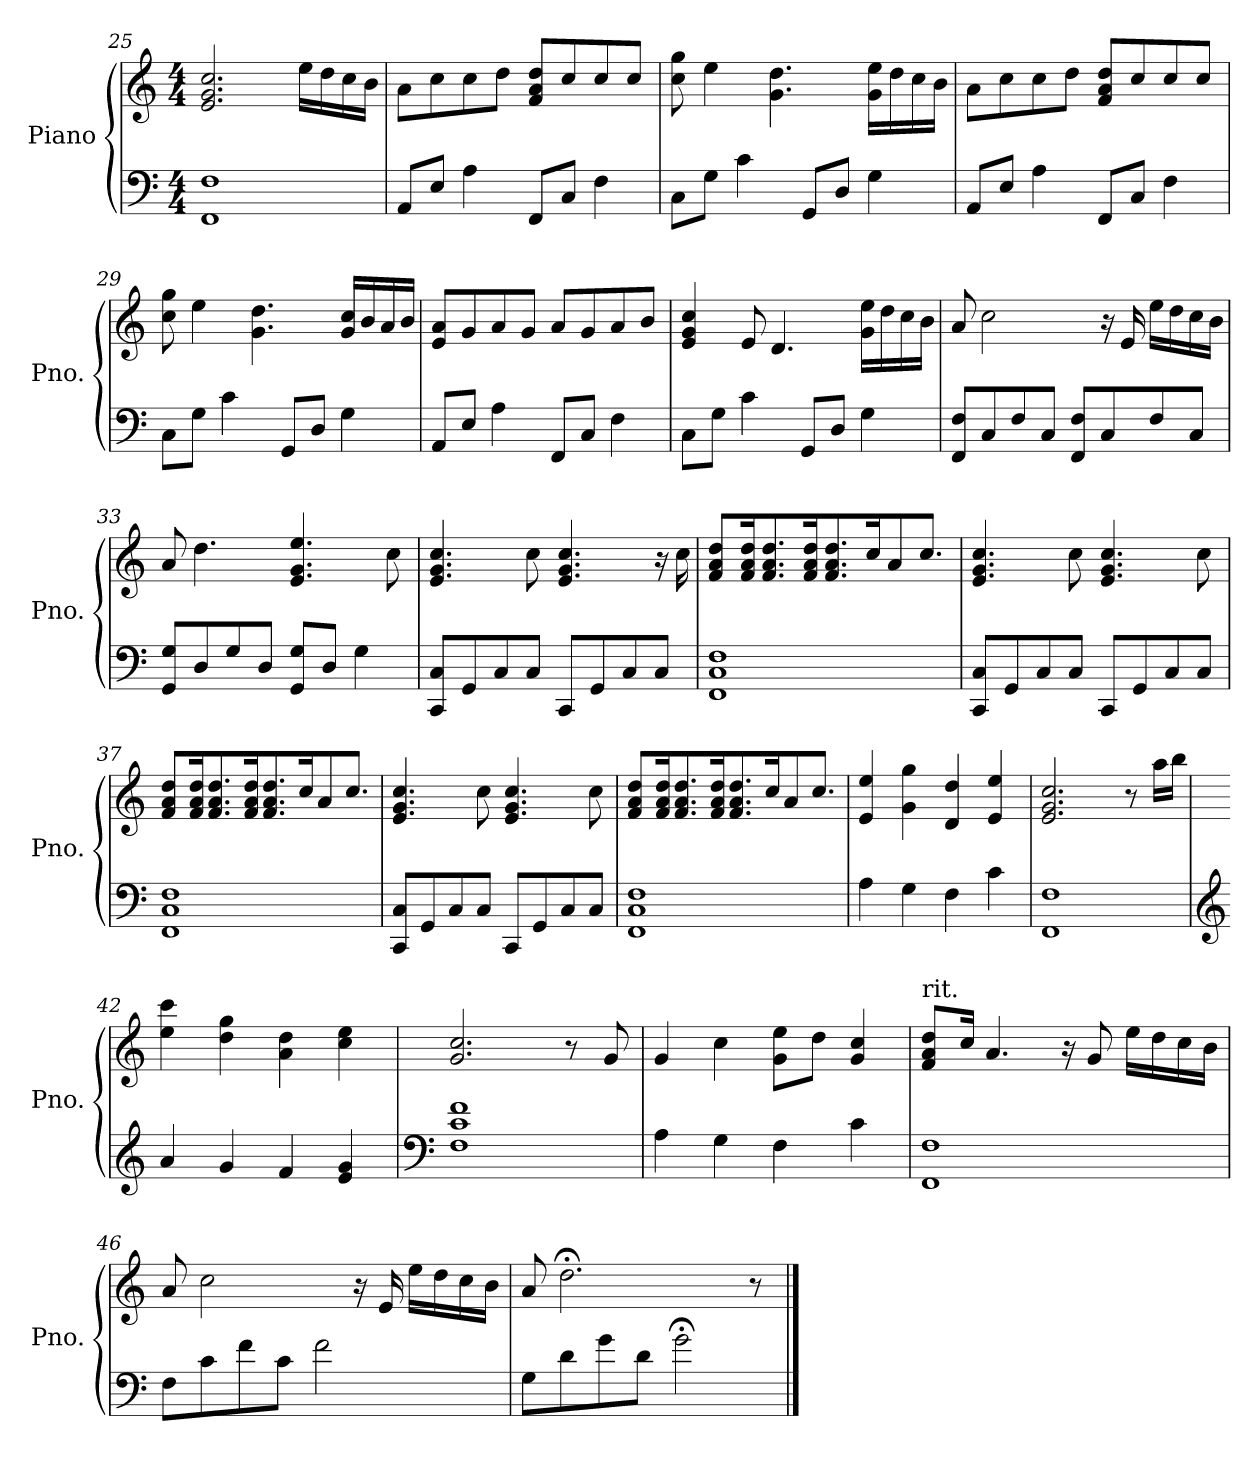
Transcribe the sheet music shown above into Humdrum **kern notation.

**kern	**kern
*part1	*part1
*staff2	*staff1
*I"Piano	*
*I'Pno.	*
*clefF4	*clefG2
*k[]	*k[]
*M4/4	*M4/4
=25	=25
1FF 1F	2.e/ 2.g/ 2.cc/
.	16ee\LL
.	16dd\
.	16cc\
.	16b\JJ
=26	=26
8AA/L	8a\L
8E/J	8cc\
4A\	8cc\
.	8dd\J
8FF/L	8f/ 8a/ 8dd/L
8C/J	8cc/
4F\	8cc/
.	8cc/J
=27	=27
8C\L	8cc\ 8gg\
8G\J	4ee\
4c\	.
.	4.g\ 4.dd\
8GG/L	.
8D/J	.
4G\	16g\ 16ee\LL
.	16dd\
.	16cc\
.	16b\JJ
=28	=28
8AA/L	8a\L
8E/J	8cc\
4A\	8cc\
.	8dd\J
8FF/L	8f/ 8a/ 8dd/L
8C/J	8cc/
4F\	8cc/
.	8cc/J
=29	=29
8C\L	8cc\ 8gg\
8G\J	4ee\
4c\	.
.	4.g\ 4.dd\
8GG/L	.
8D/J	.
4G\	16g/ 16cc/LL
.	16b/
.	16a/
.	16b/JJ
!!LO:LB:g=z
=30	=30
8AA/L	8e/ 8a/L
8E/J	8g/
4A\	8a/
.	8g/J
8FF/L	8a/L
8C/J	8g/
4F\	8a/
.	8b/J
=31	=31
8C\L	4e/ 4g/ 4cc/
8G\J	.
4c\	8e/
.	4.d/
8GG/L	.
8D/J	.
4G\	16g\ 16ee\LL
.	16dd\
.	16cc\
.	16b\JJ
=32	=32
8FF/ 8F/L	8a/
8C/	2cc\
8F/	.
8C/J	.
8FF/ 8F/L	.
8C/	16r
.	16e/
8F/	16ee\LL
.	16dd\
8C/J	16cc\
.	16b\JJ
=33	=33
8GG/ 8G/L	8a/
8D/	4.dd\
8G/	.
8D/J	.
8GG/ 8G/L	4.e/ 4.g/ 4.ee/
8D/J	.
4G\	.
.	8cc\
!!LO:LB:g=z
=34	=34
8CC/ 8C/L	4.e/ 4.g/ 4.cc/
8GG/	.
8C/	.
8C/J	8cc\
8CC/L	4.e/ 4.g/ 4.cc/
8GG/	.
8C/	.
8C/J	16r
.	16cc\
=35	=35
1FF 1C 1F	8f/ 8a/ 8dd/L
.	16f/ 16a/ 16dd/K
.	8.f/ 8.a/ 8.dd/
.	16f/ 16a/ 16dd/K
.	8.f/ 8.a/ 8.dd/
.	16cc/K
.	8a/
.	8.cc/J
=36	=36
8CC/ 8C/L	4.e/ 4.g/ 4.cc/
8GG/	.
8C/	.
8C/J	8cc\
8CC/L	4.e/ 4.g/ 4.cc/
8GG/	.
8C/	.
8C/J	8cc\
=37	=37
1FF 1C 1F	8f/ 8a/ 8dd/L
.	16f/ 16a/ 16dd/K
.	8.f/ 8.a/ 8.dd/
.	16f/ 16a/ 16dd/K
.	8.f/ 8.a/ 8.dd/
.	16cc/K
.	8a/
.	8.cc/J
=38	=38
8CC/ 8C/L	4.e/ 4.g/ 4.cc/
8GG/	.
8C/	.
8C/J	8cc\
8CC/L	4.e/ 4.g/ 4.cc/
8GG/	.
8C/	.
8C/J	8cc\
!!LO:LB:g=z
=39	=39
1FF 1C 1F	8f/ 8a/ 8dd/L
.	16f/ 16a/ 16dd/K
.	8.f/ 8.a/ 8.dd/
.	16f/ 16a/ 16dd/K
.	8.f/ 8.a/ 8.dd/
.	16cc/K
.	8a/
.	8.cc/J
=40	=40
4A\	4e/ 4ee/
4G\	4g\ 4gg\
4F\	4d/ 4dd/
4c\	4e/ 4ee/
=41	=41
1FF 1F	2.e/ 2.g/ 2.cc/
.	8r
.	16aa\LL
.	16bb\JJ
=42	=42
*clefG2	*
4a/	4ee\ 4ccc\
4g/	4dd\ 4gg\
4f/	4a\ 4dd\
4e/ 4g/	4cc\ 4ee\
=43	=43
*clefF4	*
1F 1c 1f	2.g/ 2.cc/
.	8r
.	8g/
=44	=44
4A\	4g/
4G\	4cc\
4F\	8g\ 8ee\L
.	8dd\J
4c\	4g/ 4cc/
!!LO:LB:g=z
=45	=45
!	!LO:TX:a:t=rit.
1FF 1F	8f/ 8a/ 8dd/L
.	16cc/Jk
.	4.a/
.	16r
.	8g/
.	16ee\LL
.	16dd\
.	16cc\
.	16b\JJ
=46	=46
8F\L	8a/
8c\	2cc\
8f\	.
8c\J	.
2f\	.
.	16r
.	16e/
.	16ee\LL
.	16dd\
.	16cc\
.	16b\JJ
=47	=47
8G\L	8a/
8d\	2.dd;<\
8g\	.
8d\J	.
2g;<\	.
.	8r
==	==
*-	*-
